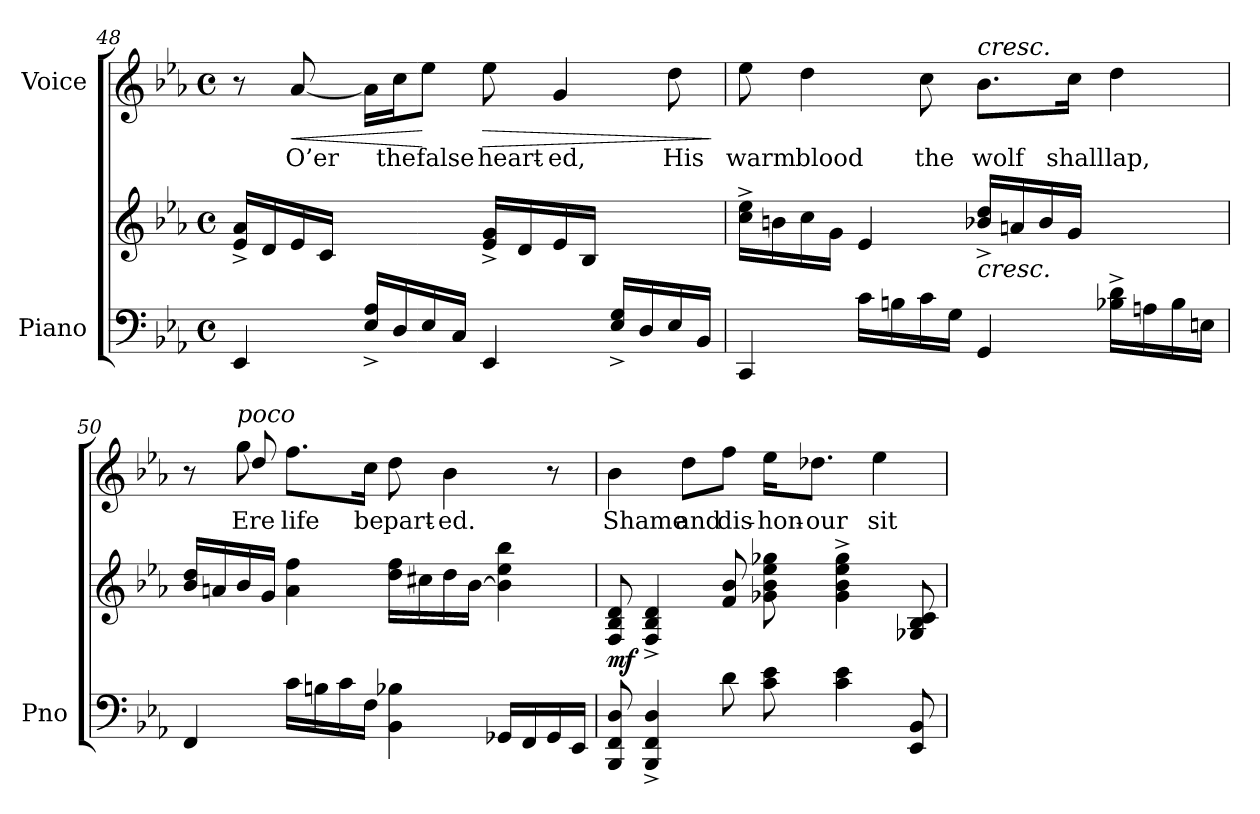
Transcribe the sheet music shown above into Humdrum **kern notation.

**kern	**kern	**dynam	**kern	**text	**dynam
*part2	*part2	*part2	*part1	*part1	*part1
*staff3	*staff2	*staff2/3	*staff1	*staff1	*staff1
*I"Piano	*	*	*I"Voice	*	*
*I'Pno	*	*	*	*	*
!!LO:LB:g=z
*clefF4	*clefG2	*	*clefG2	*	*
*k[b-e-a-]	*k[b-e-a-]	*	*k[b-e-a-]	*	*
*M4/4	*M4/4	*	*M4/4	*	*
*met(c)	*met(c)	*	*met(c)	*	*
=48	=48	=48	=48	=48	=48
*^	*	*	*	*	*
4ryy	4EE-/	16e-/^> 16a-/^>LL	.	8r	.	.
.	.	16d/	.	.	.	.
!	!	!	!	!	!LO:LY:b	!LO:HP:b
.	.	16e-/	.	[8a-/	O’er	<
.	.	16c/JJ	.	.	.	.
16E-/^> 16A-/^>LL	4ryy	4ryy	.	16a-\LL]	.	.
!	!	!	!	!	!LO:LY:b	!
16D/	.	.	.	16cc\J	the	.
!	!	!	!	!	!LO:LY:b	!
16E-/	.	.	.	8ee-\J	false	[
16C/JJ	.	.	.	.	.	.
!	!	!	!	!	!LO:LY:b	!LO:HP:b
4ryy	4EE-/	16e-/^> 16g/^>LL	.	8ee-\	heart-	>
.	.	16d/	.	.	.	.
!	!	!	!	!	!LO:LY:b	!
.	.	16e-/	.	4g/	-ed,	.
.	.	16B-/JJ	.	.	.	.
16E-/^> 16G/^>LL	4ryy	4ryy	.	.	.	.
16D/	.	.	.	.	.	.
!	!	!	!	!	!LO:LY:b	!
16E-/	.	.	.	8dd\	His	.
16BB-/JJ	.	.	.	.	.	.
*v	*v	*	*	*	*	*
.	.	.	.	.	]
!!LO:PB:g=z
=49	=49	=49	=49	=49	=49
*^	*	*	*	*	*
!	!	!	!	!	!LO:LY:b	!
2.ryy	4CC/	16cc\^ 16ee-\^LL	.	8ee-\	warm	.
.	.	16bn\	.	.	.	.
!	!	!	!	!	!LO:LY:b	!
.	.	16cc\	.	4dd\	blood	.
.	.	16g\JJ	.	.	.	.
.	16c\LL	4e-/	.	.	.	.
.	16Bn\	.	.	.	.	.
!	!	!	!	!	!LO:LY:b	!
.	16c\	.	.	8cc\	the	.
.	16G\JJ	.	.	.	.	.
!	!	!	!	!LO:TX:a:i:t=cresc.	!	!
!	!	!LO:TX:b:i:t=cresc.	!	!	!	!
!	!	!	!	!	!LO:LY:b	!
.	4GG/	16b-X/^ 16dd/^LL	.	8.b-\L	wolf	.
.	.	16an/	.	.	.	.
.	.	16b-/	.	.	.	.
!	!	!	!	!	!LO:LY:b	!
.	.	16g/JJ	.	16cc\Jk	shall	.
!	!	!	!	!	!LO:LY:b	!
16B-X\^> 16d\^>LL	4ryy	4ryy	.	4dd\	lap,	.
16An\	.	.	.	.	.	.
16B-\	.	.	.	.	.	.
16En\JJ	.	.	.	.	.	.
*v	*v	*	*	*	*	*
!!LO:LB:g=z
=50	=50	=50	=50	=50	=50
*	*	*	*^	*	*
4FF/	16b-/ 16dd/LL	.	8r	8ryy	.	.
.	16an/	.	.	.	.	.
!	!	!	!LO:TX:a:i:t=poco	!	!	!
!	!	!	!	!	!LO:LY:b	!
.	16b-/	.	8gg\	8dd/	Ere	.
.	16g/JJ	.	.	.	.	.
!	!	!	!	!	!LO:LY:b	!
16c\LL	4a\ 4ff\	.	8.ff\L	2.ryy	life	.
16Bn\	.	.	.	.	.	.
16c\	.	.	.	.	.	.
!	!	!	!	!	!LO:LY:b	!
16F\JJ	.	.	16cc\Jk	.	be	.
!	!	!	!	!	!LO:LY:b	!
4BB-\ 4B-X\	16dd\ 16ff\LL	.	8dd\	.	part-	.
.	16cc#X\	.	.	.	.	.
!	!	!	!	!	!LO:LY:b	!
.	16dd\	.	4b-\	.	-ed.	.
.	[<16b-\JJ	.	.	.	.	.
16GG-X/LL	4b-\] 4ee-\ 4bb-\	.	.	.	.	.
16FF/	.	.	.	.	.	.
16GG-/	.	.	8r	.	.	.
16EE-/JJ	.	.	.	.	.	.
*	*	*	*v	*v	*	*
!!LO:LB:g=z
=51	=51	=51	=51	=51	=51
!	!	!LO:DY:b	!	!LO:LY:b	!
8BBB-/ 8FF/ 8D/	8F/ 8B-/ 8d/	mf	4b-\	Shame	.
4BBB-/^> 4FF/^> 4D/^>	4F/^> 4B-/^> 4d/^>	.	.	.	.
!	!	!	!	!LO:LY:b	!
.	.	.	8dd\L	and	.
!	!	!	!	!LO:LY:b	!
8d\	8f/ 8b-/	.	8ff\J	dis-	.
!	!	!	!	!LO:LY:b	!
8c\ 8e-\	8g-X\ 8b-\ 8ee-\ 8gg-X\	.	16ee-\KL	-hon-	.
!	!	!	!	!LO:LY:b	!
.	.	.	8.dd-X\J	-our	.
4c\ 4e-\	4g-\^ 4b-\^ 4ee-\^ 4gg-\^	.	.	.	.
!	!	!	!	!LO:LY:b	!
.	.	.	4ee-\	sit	.
8EE-/ 8BB-/	8G-X/ 8B-/ 8c/	.	.	.	.
=	=	=	=	=	=
*-	*-	*-	*-	*-	*-
